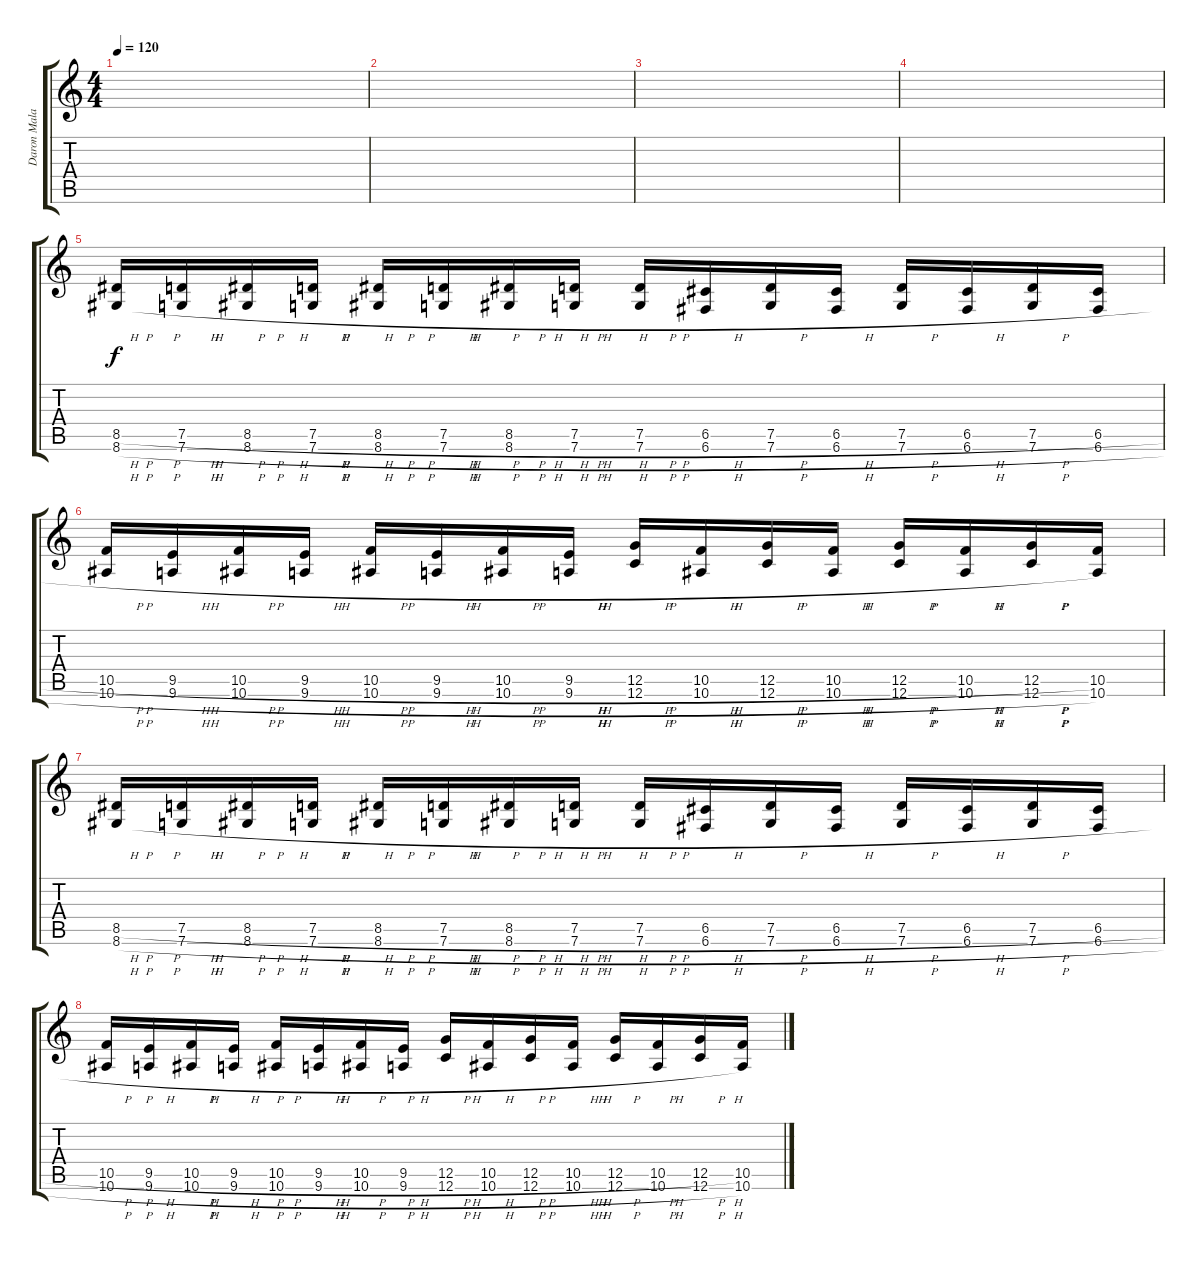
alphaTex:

\track ("Daron Malakian (Distortion)" "Daron Mala") {instrument overdrivenguitar}
\staff {score tabs}
\tuning (D4 A3 F3 C3 G2 C2) {hide}
\ts (4 4)
\tempo 120
\clef g2
\ks c
|
|
|
|
(8.5{h} 8.6{h}).16 (7.5{h} 7.6{h}).16 (8.5{h} 8.6{h}).16 (7.5{h} 7.6{h}).16 (8.5{h} 8.6{h}).16 (7.5{h} 7.6{h}).16 (8.5{h} 8.6{h}).16 (7.5{h} 7.6{h}).16 (7.5{h} 7.6{h}).16 (6.5{h} 6.6{h}).16 (7.5{h} 7.6{h}).16 (6.5{h} 6.6{h}).16 (7.5{h} 7.6{h}).16 (6.5{h} 6.6{h}).16 (7.5{h} 7.6{h}).16 (6.5{h} 6.6{h}).16 |
(10.5{h} 10.6{h}).16 (9.5{h} 9.6{h}).16 (10.5{h} 10.6{h}).16 (9.5{h} 9.6{h}).16 (10.5{h} 10.6{h}).16 (9.5{h} 9.6{h}).16 (10.5{h} 10.6{h}).16 (9.5{h} 9.6{h}).16 (12.5{h} 12.6{h}).16 (10.5{h} 10.6{h}).16 (12.5{h} 12.6{h}).16 (10.5{h} 10.6{h}).16 (12.5{h} 12.6{h}).16 (10.5{h} 10.6{h}).16 (12.5{h} 12.6{h}).16 (10.5 10.6).16 |
(8.5{h} 8.6{h}).16 (7.5{h} 7.6{h}).16 (8.5{h} 8.6{h}).16 (7.5{h} 7.6{h}).16 (8.5{h} 8.6{h}).16 (7.5{h} 7.6{h}).16 (8.5{h} 8.6{h}).16 (7.5{h} 7.6{h}).16 (7.5{h} 7.6{h}).16 (6.5{h} 6.6{h}).16 (7.5{h} 7.6{h}).16 (6.5{h} 6.6{h}).16 (7.5{h} 7.6{h}).16 (6.5{h} 6.6{h}).16 (7.5{h} 7.6{h}).16 (6.5{h} 6.6{h}).16 |
(10.5{h} 10.6{h}).16 (9.5{h} 9.6{h}).16 (10.5{h} 10.6{h}).16 (9.5{h} 9.6{h}).16 (10.5{h} 10.6{h}).16 (9.5{h} 9.6{h}).16 (10.5{h} 10.6{h}).16 (9.5{h} 9.6{h}).16 (12.5{h} 12.6{h}).16 (10.5{h} 10.6{h}).16 (12.5{h} 12.6{h}).16 (10.5{h} 10.6{h}).16 (12.5{h} 12.6{h}).16 (10.5{h} 10.6{h}).16 (12.5{h} 12.6{h}).16 (10.5 10.6).16
